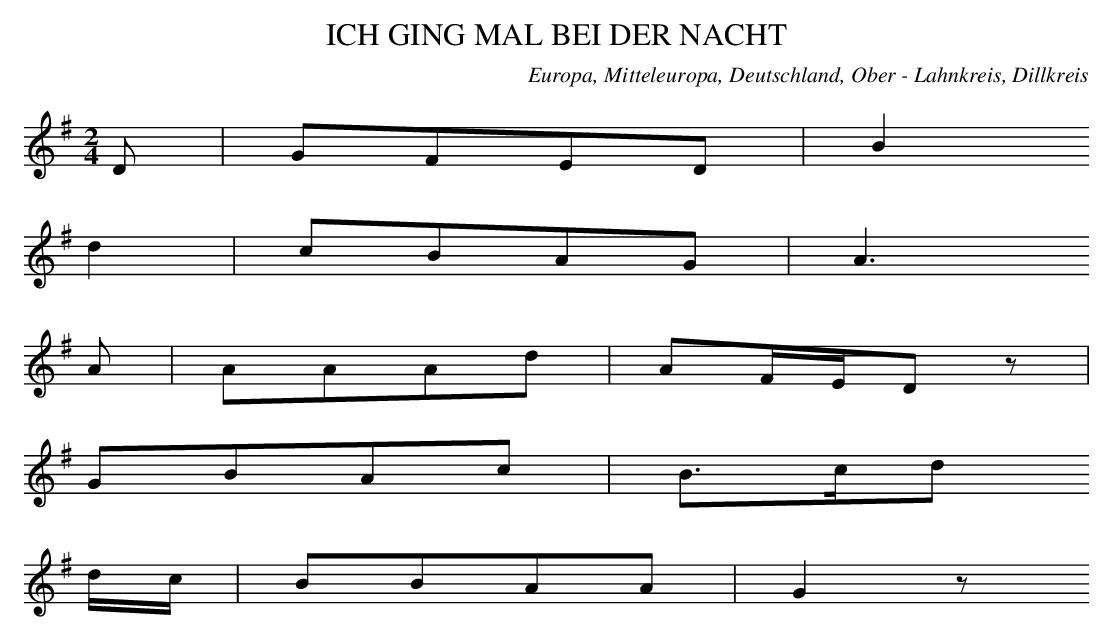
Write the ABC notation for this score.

X:1
T: ICH GING MAL BEI DER NACHT
O: Europa, Mitteleuropa, Deutschland, Ober - Lahnkreis, Dillkreis
M: 2/4
L: 1/16
K: G
D2 | G2F2E2D2 | B4
d4 | c2B2A2G2 | A6
A2 | A2A2A2d2 | A2FED2z2 |
G2B2A2c2 | B3cd2
dc | B2B2A2A2 | G4z2
